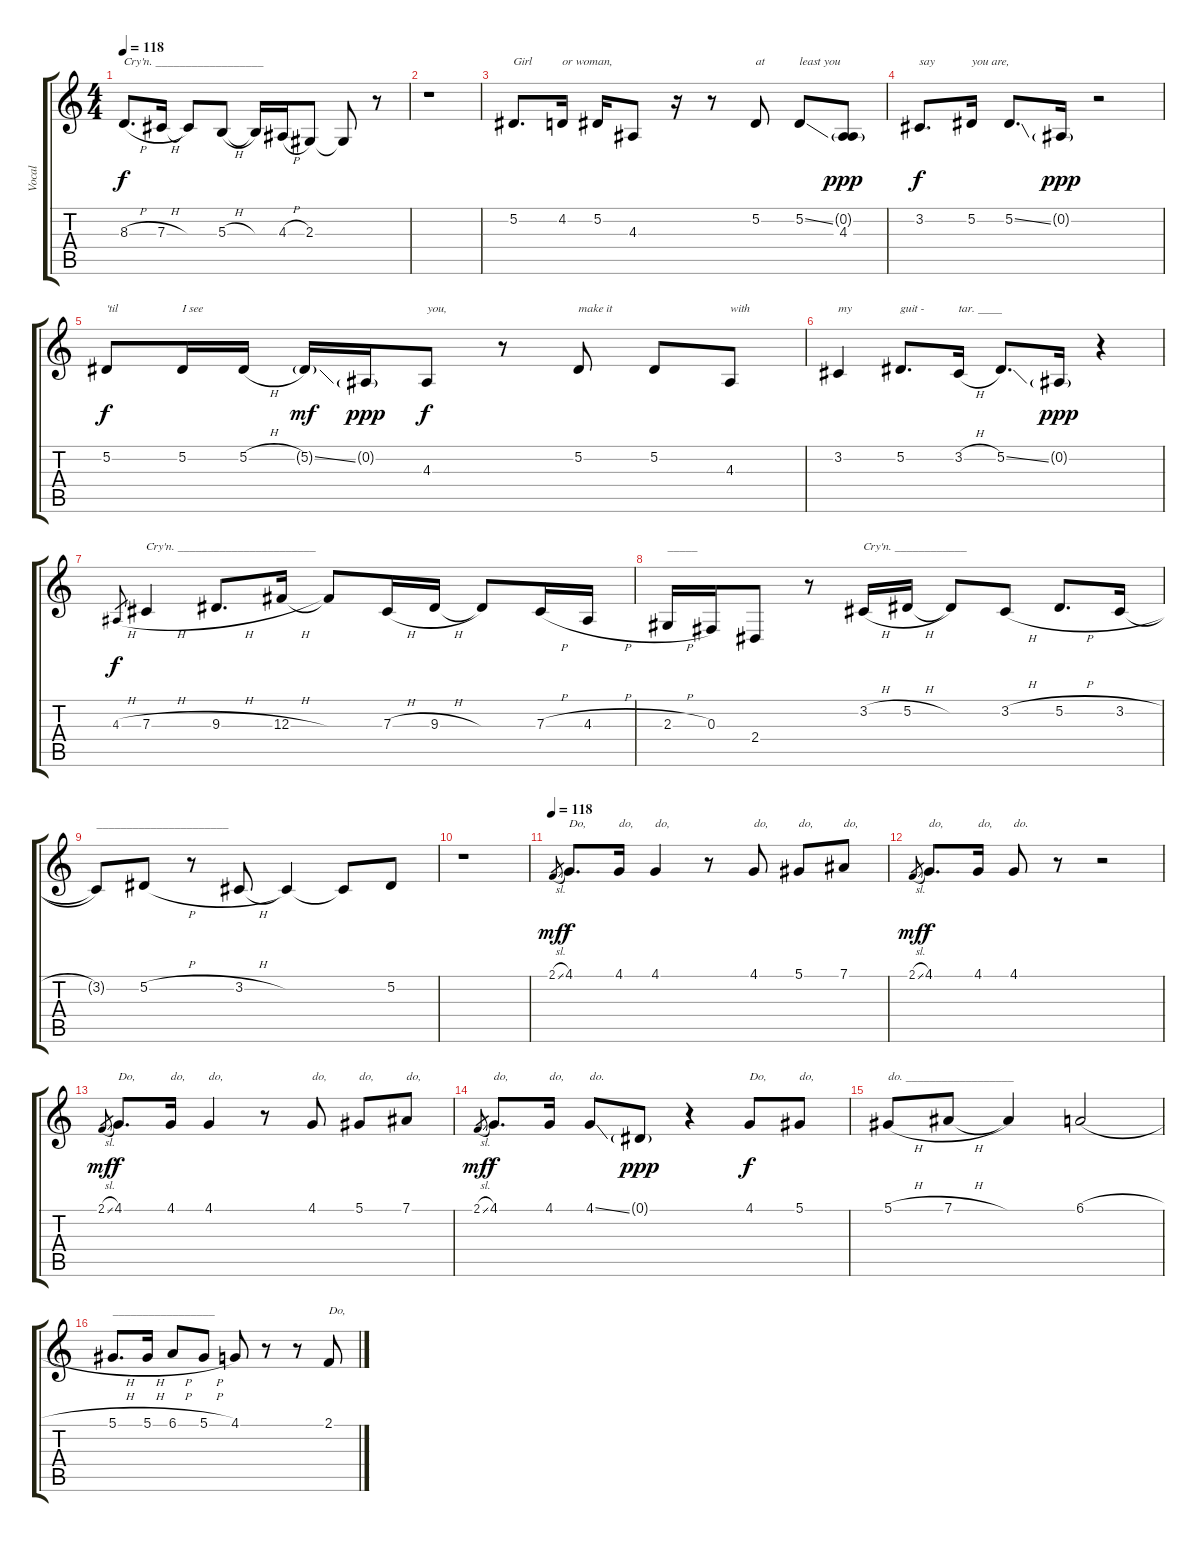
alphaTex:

\track ("Vocal" "Vocal") {instrument flute}
\staff {score tabs}
\tuning (Eb4 Bb3 Gb3 Db3 Ab2 Eb2) {hide}
\ts (4 4)
\tempo 118
\clef g2
\ks c
8.3{h}.8{d txt "Cry'n. __________________" dy f} 7.3{h}.16 7.3{t}.8 5.3{h}.8 5.3{t}.16 4.3{h}.16 2.3.8 2.3{t}.8 r.8 |
r.1 |
5.2.8{d txt "Girl"} 4.2.16{txt "or woman,"} 5.2.16 4.3.8 r.16 r.8 5.2.8{txt "at"} 5.2{ss}.8{txt "least you"} (0.2{g} 4.3).8{dy ppp} |
3.2.8{d txt "say" dy f} 5.2.16{txt "you are,"} 5.2{ss}.8{d} 0.2{g}.16{dy ppp} r.2 |
5.2.8{txt "'til" dy f} 5.2.16{txt "I see"} 5.2{h}.16 5.2{ss g}.16{dy mf} 0.2{g}.16{dy ppp} 4.3.8{txt "you," dy f} r.8 5.2.8{txt "make it"} 5.2.8 4.3.8{txt "with"} |
3.2.4{txt "my"} 5.2.8{d txt "guit -"} 3.2{h}.16{txt "tar. ____"} 5.2{ss}.8{d} 0.2{g}.16{dy ppp} r.4 |
4.3{h}.8{gr dy f} 7.3{h}.4{txt "Cry'n. _______________________"} 9.3{h}.8{d} 12.3{h}.16 12.3{t}.8 7.3{h}.16 9.3{h}.16 9.3{t}.8 7.3{h}.16 4.3{h}.16 |
2.3{h}.16{txt "_____"} 0.3.16 2.4.8 r.8 3.2{h}.16{txt "Cry'n. ____________"} 5.2{h}.16 5.2{t}.8 3.2{h}.8 5.2{h}.8{d} 3.2{h}.16 |
3.2{t}.8{txt "______________________"} 5.2{h}.8 r.8 3.2{h}.8 3.2{t}.4 3.2{t}.8 5.2.8 |
r.1 |
\tempo 118
2.1{sl}.8{gr dy mf} 4.1.8{d txt "Do," dy f} 4.1.16{txt "do,"} 4.1.4{txt "do,"} r.8 4.1.8{txt "do,"} 5.1.8{txt "do,"} 7.1.8{txt "do,"} |
2.1{sl}.8{gr dy mf} 4.1.8{d txt "do," dy f} 4.1.16{txt "do,"} 4.1.8{txt "do."} r.8 r.2 |
2.1{sl}.8{gr dy mf} 4.1.8{d txt "Do," dy f} 4.1.16{txt "do,"} 4.1.4{txt "do,"} r.8 4.1.8{txt "do,"} 5.1.8{txt "do,"} 7.1.8{txt "do,"} |
2.1{sl}.8{gr dy mf} 4.1.8{d txt "do," dy f} 4.1.16{txt "do,"} 4.1{ss}.8{txt "do."} 0.1{g}.8{dy ppp} r.4 4.1.8{txt "Do," dy f} 5.1.8{txt "do,"} |
5.1{h}.8{txt "do. __________________"} 7.1{h}.8 7.1{t}.4 6.1{h}.2 |
5.1{h}.8{d txt "_________________"} 5.1{h}.16 6.1{h}.8 5.1{h}.8 4.1.8 r.8 r.8 2.1.8{txt "Do,"}
